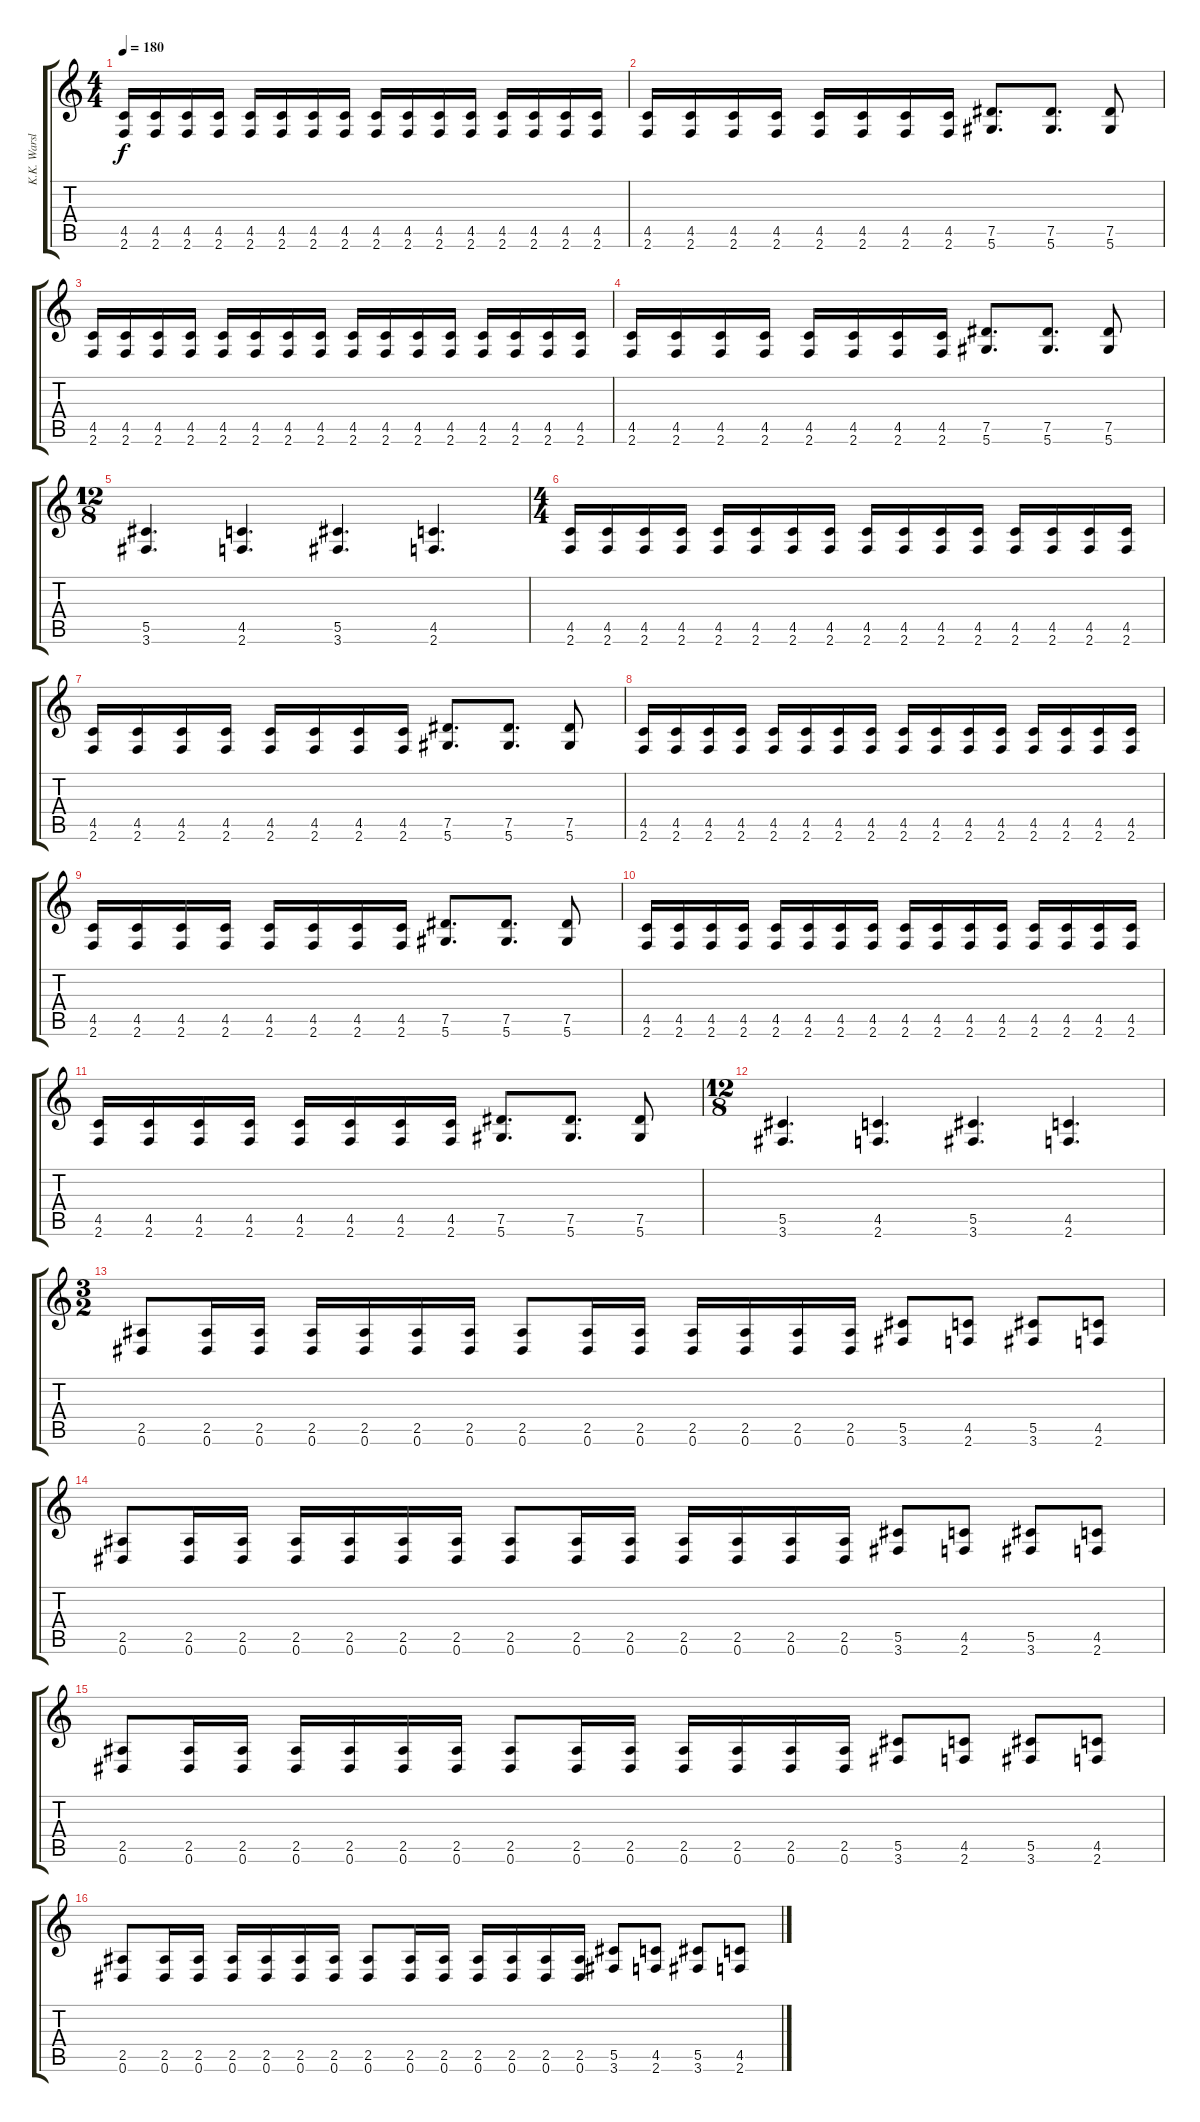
\track ("K.K. Warslut" "K.K. Warsl") {instrument distortionguitar}
\staff {score tabs}
\tuning (Eb4 Bb3 Gb3 Db3 Ab2 Eb2) {hide}
\ts (4 4)
\tempo 180
\clef g2
\ks c
(4.5 2.6).16{dy f} (4.5 2.6).16 (4.5 2.6).16 (4.5 2.6).16 (4.5 2.6).16 (4.5 2.6).16 (4.5 2.6).16 (4.5 2.6).16 (4.5 2.6).16 (4.5 2.6).16 (4.5 2.6).16 (4.5 2.6).16 (4.5 2.6).16 (4.5 2.6).16 (4.5 2.6).16 (4.5 2.6).16 |
(4.5 2.6).16 (4.5 2.6).16 (4.5 2.6).16 (4.5 2.6).16 (4.5 2.6).16 (4.5 2.6).16 (4.5 2.6).16 (4.5 2.6).16 (7.5 5.6).8{d} (7.5 5.6).8{d} (7.5 5.6).8 |
(4.5 2.6).16 (4.5 2.6).16 (4.5 2.6).16 (4.5 2.6).16 (4.5 2.6).16 (4.5 2.6).16 (4.5 2.6).16 (4.5 2.6).16 (4.5 2.6).16 (4.5 2.6).16 (4.5 2.6).16 (4.5 2.6).16 (4.5 2.6).16 (4.5 2.6).16 (4.5 2.6).16 (4.5 2.6).16 |
(4.5 2.6).16 (4.5 2.6).16 (4.5 2.6).16 (4.5 2.6).16 (4.5 2.6).16 (4.5 2.6).16 (4.5 2.6).16 (4.5 2.6).16 (7.5 5.6).8{d} (7.5 5.6).8{d} (7.5 5.6).8 |
\ts (12 8)
(5.5 3.6).4{d} (4.5 2.6).4{d} (5.5 3.6).4{d} (4.5 2.6).4{d} |
\ts (4 4)
(4.5 2.6).16 (4.5 2.6).16 (4.5 2.6).16 (4.5 2.6).16 (4.5 2.6).16 (4.5 2.6).16 (4.5 2.6).16 (4.5 2.6).16 (4.5 2.6).16 (4.5 2.6).16 (4.5 2.6).16 (4.5 2.6).16 (4.5 2.6).16 (4.5 2.6).16 (4.5 2.6).16 (4.5 2.6).16 |
(4.5 2.6).16 (4.5 2.6).16 (4.5 2.6).16 (4.5 2.6).16 (4.5 2.6).16 (4.5 2.6).16 (4.5 2.6).16 (4.5 2.6).16 (7.5 5.6).8{d} (7.5 5.6).8{d} (7.5 5.6).8 |
(4.5 2.6).16 (4.5 2.6).16 (4.5 2.6).16 (4.5 2.6).16 (4.5 2.6).16 (4.5 2.6).16 (4.5 2.6).16 (4.5 2.6).16 (4.5 2.6).16 (4.5 2.6).16 (4.5 2.6).16 (4.5 2.6).16 (4.5 2.6).16 (4.5 2.6).16 (4.5 2.6).16 (4.5 2.6).16 |
(4.5 2.6).16 (4.5 2.6).16 (4.5 2.6).16 (4.5 2.6).16 (4.5 2.6).16 (4.5 2.6).16 (4.5 2.6).16 (4.5 2.6).16 (7.5 5.6).8{d} (7.5 5.6).8{d} (7.5 5.6).8 |
(4.5 2.6).16 (4.5 2.6).16 (4.5 2.6).16 (4.5 2.6).16 (4.5 2.6).16 (4.5 2.6).16 (4.5 2.6).16 (4.5 2.6).16 (4.5 2.6).16 (4.5 2.6).16 (4.5 2.6).16 (4.5 2.6).16 (4.5 2.6).16 (4.5 2.6).16 (4.5 2.6).16 (4.5 2.6).16 |
(4.5 2.6).16 (4.5 2.6).16 (4.5 2.6).16 (4.5 2.6).16 (4.5 2.6).16 (4.5 2.6).16 (4.5 2.6).16 (4.5 2.6).16 (7.5 5.6).8{d} (7.5 5.6).8{d} (7.5 5.6).8 |
\ts (12 8)
(5.5 3.6).4{d} (4.5 2.6).4{d} (5.5 3.6).4{d} (4.5 2.6).4{d} |
\ts (3 2)
(2.5 0.6).8 (2.5 0.6).16 (2.5 0.6).16 (2.5 0.6).16 (2.5 0.6).16 (2.5 0.6).16 (2.5 0.6).16 (2.5 0.6).8 (2.5 0.6).16 (2.5 0.6).16 (2.5 0.6).16 (2.5 0.6).16 (2.5 0.6).16 (2.5 0.6).16 (5.5 3.6).8 (4.5 2.6).8 (5.5 3.6).8 (4.5 2.6).8 |
(2.5 0.6).8 (2.5 0.6).16 (2.5 0.6).16 (2.5 0.6).16 (2.5 0.6).16 (2.5 0.6).16 (2.5 0.6).16 (2.5 0.6).8 (2.5 0.6).16 (2.5 0.6).16 (2.5 0.6).16 (2.5 0.6).16 (2.5 0.6).16 (2.5 0.6).16 (5.5 3.6).8 (4.5 2.6).8 (5.5 3.6).8 (4.5 2.6).8 |
(2.5 0.6).8 (2.5 0.6).16 (2.5 0.6).16 (2.5 0.6).16 (2.5 0.6).16 (2.5 0.6).16 (2.5 0.6).16 (2.5 0.6).8 (2.5 0.6).16 (2.5 0.6).16 (2.5 0.6).16 (2.5 0.6).16 (2.5 0.6).16 (2.5 0.6).16 (5.5 3.6).8 (4.5 2.6).8 (5.5 3.6).8 (4.5 2.6).8 |
(2.5 0.6).8 (2.5 0.6).16 (2.5 0.6).16 (2.5 0.6).16 (2.5 0.6).16 (2.5 0.6).16 (2.5 0.6).16 (2.5 0.6).8 (2.5 0.6).16 (2.5 0.6).16 (2.5 0.6).16 (2.5 0.6).16 (2.5 0.6).16 (2.5 0.6).16 (5.5 3.6).8 (4.5 2.6).8 (5.5 3.6).8 (4.5 2.6).8
